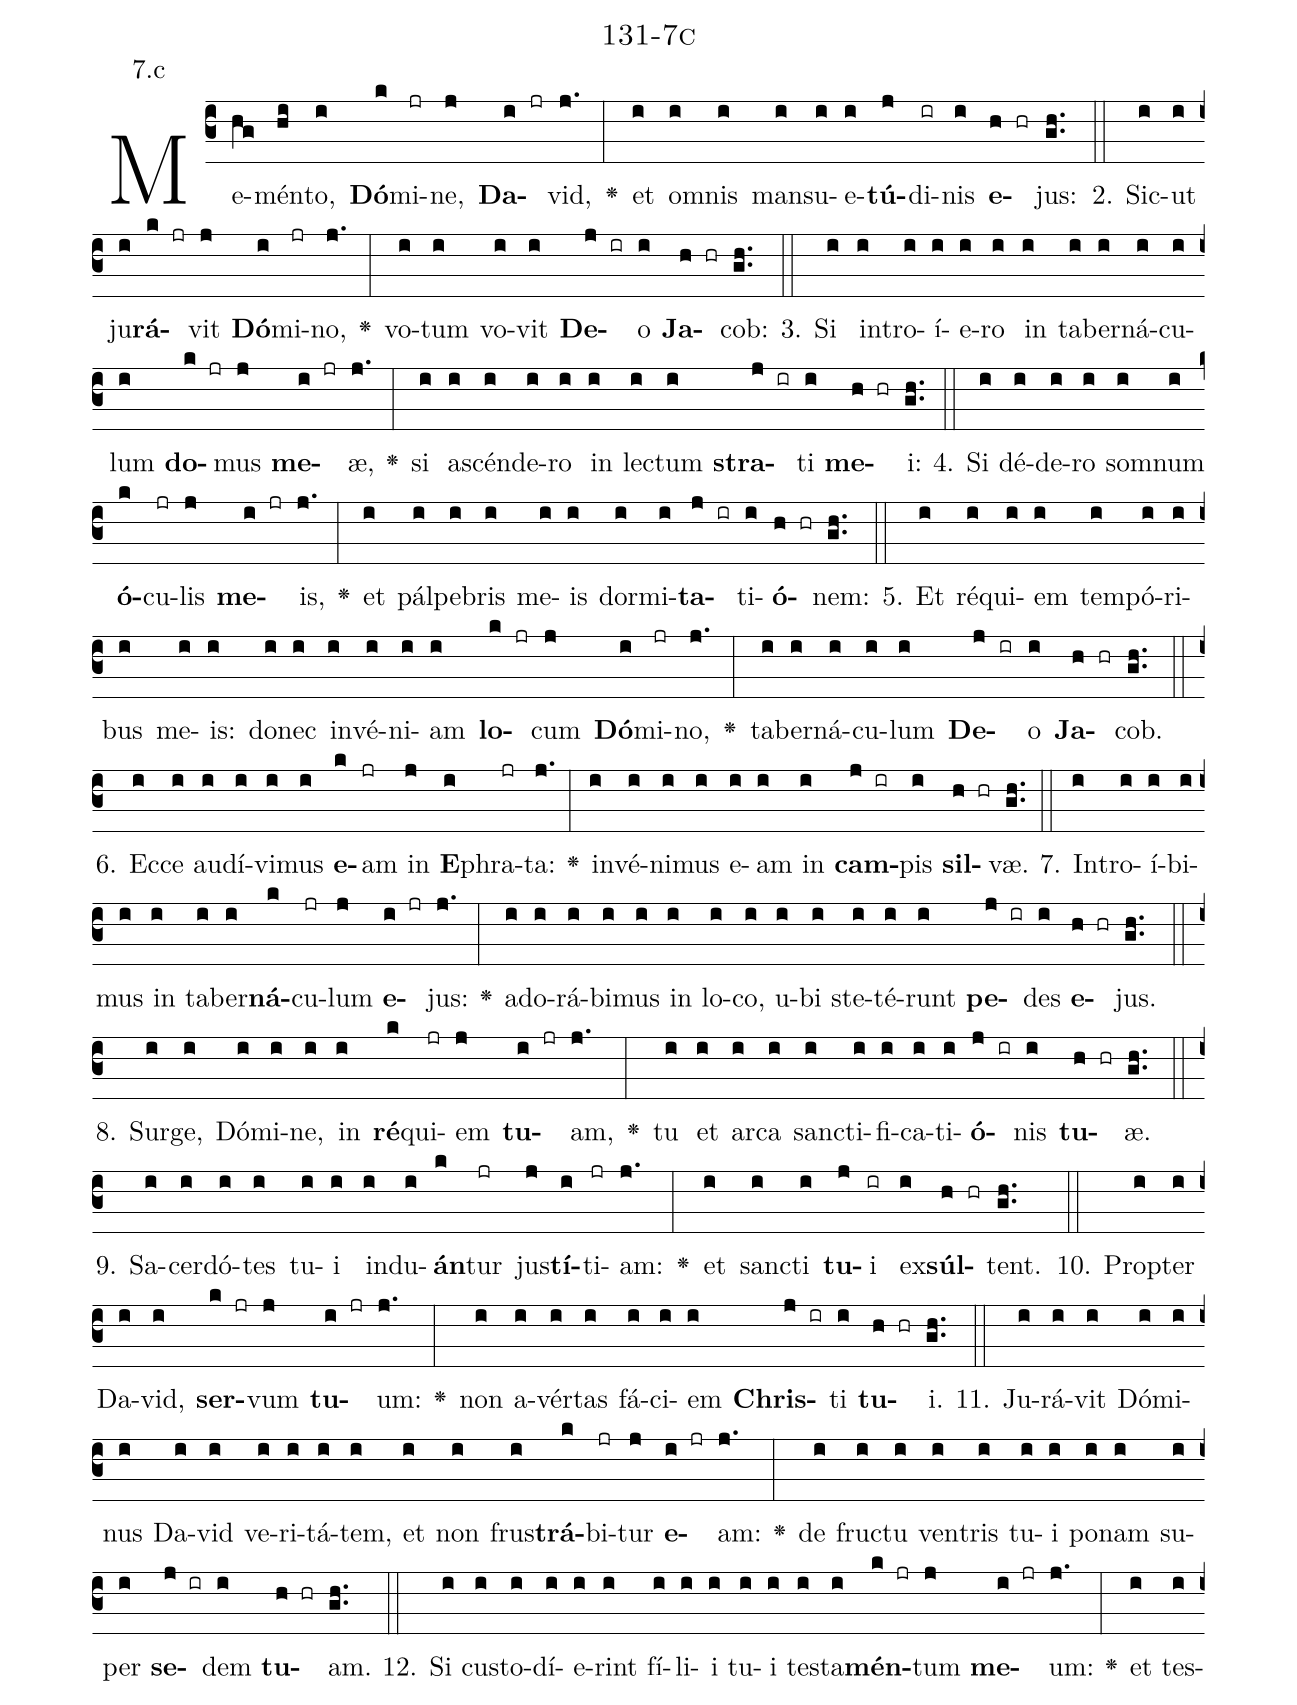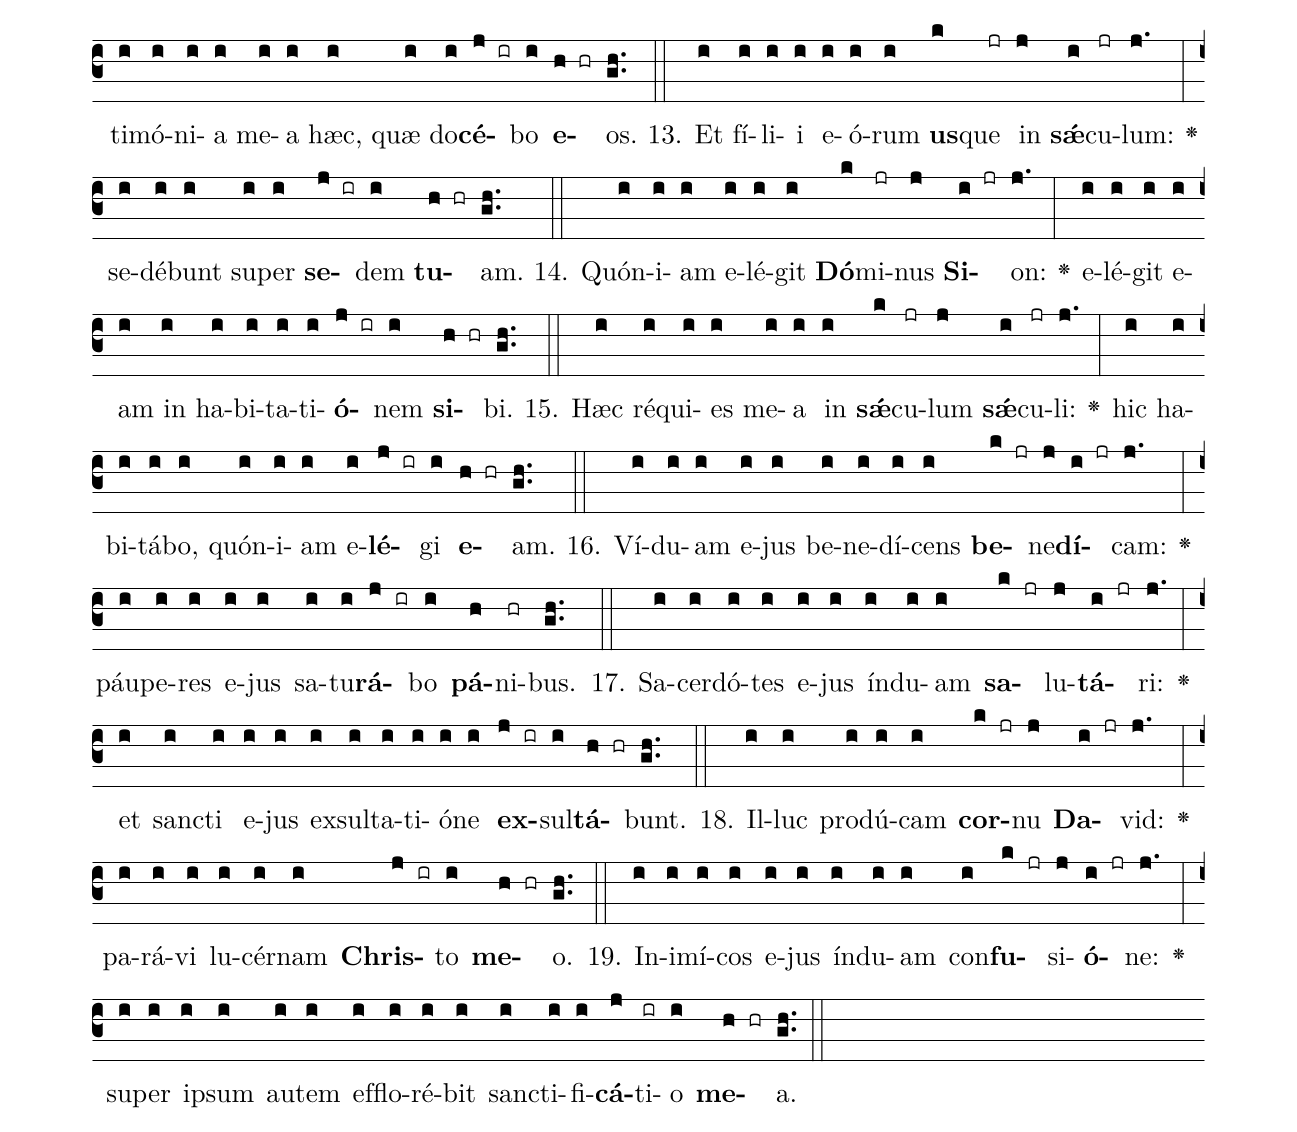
name: 131-7c;
annotation: 7.c;
%%
(c3)Me(hg)mén(hi)to,(i) <b>Dó</b>(k)mi(jr)ne,(j) <b>Da</b>(i jr)vid,(j.) <v>\greheightstar</v>(:) et(i) om(i)nis(i) man(i)su(i)e(i)<b>tú</b>(j)di(ir)nis(i) <b>e</b>(h hr)jus:(gh..) (::)
2. Sic(i)ut(i) ju(i)<b>rá</b>(k jr)vit(j) <b>Dó</b>(i)mi(jr)no,(j.) <v>\greheightstar</v>(:) vo(i)tum(i) vo(i)vit(i) <b>De</b>(j ir)o(i) <b>Ja</b>(h hr)cob:(gh..) (::)
3. Si(i) in(i)tro(i)í(i)e(i)ro(i) in(i) ta(i)ber(i)ná(i)cu(i)lum(i) <b>do</b>(k jr)mus(j) <b>me</b>(i jr)æ,(j.) <v>\greheightstar</v>(:) si(i) a(i)scén(i)de(i)ro(i) in(i) lec(i)tum(i) <b>stra</b>(j ir)ti(i) <b>me</b>(h hr)i:(gh..) (::)
4. Si(i) dé(i)de(i)ro(i) som(i)num(i) <b>ó</b>(k)cu(jr)lis(j) <b>me</b>(i jr)is,(j.) <v>\greheightstar</v>(:) et(i) pál(i)pe(i)bris(i) me(i)is(i) dor(i)mi(i)<b>ta</b>(j ir)ti(i)<b>ó</b>(h hr)nem:(gh..) (::)
5. Et(i) ré(i)qui(i)em(i) tem(i)pó(i)ri(i)bus(i) me(i)is:(i) do(i)nec(i) in(i)vé(i)ni(i)am(i) <b>lo</b>(k jr)cum(j) <b>Dó</b>(i)mi(jr)no,(j.) <v>\greheightstar</v>(:) ta(i)ber(i)ná(i)cu(i)lum(i) <b>De</b>(j ir)o(i) <b>Ja</b>(h hr)cob.(gh..) (::)
6. Ec(i)ce(i) au(i)dí(i)vi(i)mus(i) <b>e</b>(k)am(jr) in(j) <b>E</b>(i)phra(jr)ta:(j.) <v>\greheightstar</v>(:) in(i)vé(i)ni(i)mus(i) e(i)am(i) in(i) <b>cam</b>(j ir)pis(i) <b>sil</b>(h hr)væ.(gh..) (::)
7. In(i)tro(i)í(i)bi(i)mus(i) in(i) ta(i)ber(i)<b>ná</b>(k)cu(jr)lum(j) <b>e</b>(i jr)jus:(j.) <v>\greheightstar</v>(:) ad(i)o(i)rá(i)bi(i)mus(i) in(i) lo(i)co,(i) u(i)bi(i) ste(i)té(i)runt(i) <b>pe</b>(j ir)des(i) <b>e</b>(h hr)jus.(gh..) (::)
8. Sur(i)ge,(i) Dó(i)mi(i)ne,(i) in(i) <b>ré</b>(k)qui(jr)em(j) <b>tu</b>(i jr)am,(j.) <v>\greheightstar</v>(:) tu(i) et(i) ar(i)ca(i) sanc(i)ti(i)fi(i)ca(i)ti(i)<b>ó</b>(j ir)nis(i) <b>tu</b>(h hr)æ.(gh..) (::)
9. Sa(i)cer(i)dó(i)tes(i) tu(i)i(i) ind(i)u(i)<b>án</b>(k)tur(jr) jus(j)<b>tí</b>(i)ti(jr)am:(j.) <v>\greheightstar</v>(:) et(i) sanc(i)ti(i) <b>tu</b>(j)i(ir) ex(i)<b>súl</b>(h hr)tent.(gh..) (::)
10. Prop(i)ter(i) Da(i)vid,(i) <b>ser</b>(k jr)vum(j) <b>tu</b>(i jr)um:(j.) <v>\greheightstar</v>(:) non(i) a(i)vér(i)tas(i) fá(i)ci(i)em(i) <b>Chris</b>(j ir)ti(i) <b>tu</b>(h hr)i.(gh..) (::)
11. Ju(i)rá(i)vit(i) Dó(i)mi(i)nus(i) Da(i)vid(i) ve(i)ri(i)tá(i)tem,(i) et(i) non(i) frus(i)<b>trá</b>(k)bi(jr)tur(j) <b>e</b>(i jr)am:(j.) <v>\greheightstar</v>(:) de(i) fruc(i)tu(i) ven(i)tris(i) tu(i)i(i) po(i)nam(i) su(i)per(i) <b>se</b>(j ir)dem(i) <b>tu</b>(h hr)am.(gh..) (::)
12. Si(i) cus(i)to(i)dí(i)e(i)rint(i) fí(i)li(i)i(i) tu(i)i(i) tes(i)ta(i)<b>mén</b>(k jr)tum(j) <b>me</b>(i jr)um:(j.) <v>\greheightstar</v>(:) et(i) tes(i)ti(i)mó(i)ni(i)a(i) me(i)a(i) hæc,(i) quæ(i) do(i)<b>cé</b>(j ir)bo(i) <b>e</b>(h hr)os.(gh..) (::)
13. Et(i) fí(i)li(i)i(i) e(i)ó(i)rum(i) <b>us</b>(k)que(jr) in(j) <b>sǽ</b>(i)cu(jr)lum:(j.) <v>\greheightstar</v>(:) se(i)dé(i)bunt(i) su(i)per(i) <b>se</b>(j ir)dem(i) <b>tu</b>(h hr)am.(gh..) (::)
14. Quón(i)i(i)am(i) e(i)lé(i)git(i) <b>Dó</b>(k)mi(jr)nus(j) <b>Si</b>(i jr)on:(j.) <v>\greheightstar</v>(:) e(i)lé(i)git(i) e(i)am(i) in(i) ha(i)bi(i)ta(i)ti(i)<b>ó</b>(j ir)nem(i) <b>si</b>(h hr)bi.(gh..) (::)
15. Hæc(i) ré(i)qui(i)es(i) me(i)a(i) in(i) <b>sǽ</b>(k)cu(jr)lum(j) <b>sǽ</b>(i)cu(jr)li:(j.) <v>\greheightstar</v>(:) hic(i) ha(i)bi(i)tá(i)bo,(i) quón(i)i(i)am(i) e(i)<b>lé</b>(j ir)gi(i) <b>e</b>(h hr)am.(gh..) (::)
16. Ví(i)du(i)am(i) e(i)jus(i) be(i)ne(i)dí(i)cens(i) <b>be</b>(k jr)ne(j)<b>dí</b>(i jr)cam:(j.) <v>\greheightstar</v>(:) páu(i)pe(i)res(i) e(i)jus(i) sa(i)tu(i)<b>rá</b>(j ir)bo(i) <b>pá</b>(h)ni(hr)bus.(gh..) (::)
17. Sa(i)cer(i)dó(i)tes(i) e(i)jus(i) índ(i)u(i)am(i) <b>sa</b>(k jr)lu(j)<b>tá</b>(i jr)ri:(j.) <v>\greheightstar</v>(:) et(i) sanc(i)ti(i) e(i)jus(i) ex(i)sul(i)ta(i)ti(i)ó(i)ne(i) <b>ex</b>(j ir)sul(i)<b>tá</b>(h hr)bunt.(gh..) (::)
18. Il(i)luc(i) pro(i)dú(i)cam(i) <b>cor</b>(k jr)nu(j) <b>Da</b>(i jr)vid:(j.) <v>\greheightstar</v>(:) pa(i)rá(i)vi(i) lu(i)cér(i)nam(i) <b>Chris</b>(j ir)to(i) <b>me</b>(h hr)o.(gh..) (::)
19. In(i)i(i)mí(i)cos(i) e(i)jus(i) índ(i)u(i)am(i) con(i)<b>fu</b>(k jr)si(j)<b>ó</b>(i jr)ne:(j.) <v>\greheightstar</v>(:) su(i)per(i) ip(i)sum(i) au(i)tem(i) ef(i)flo(i)ré(i)bit(i) sanc(i)ti(i)fi(i)<b>cá</b>(j)ti(ir)o(i) <b>me</b>(h hr)a.(gh..) (::)
